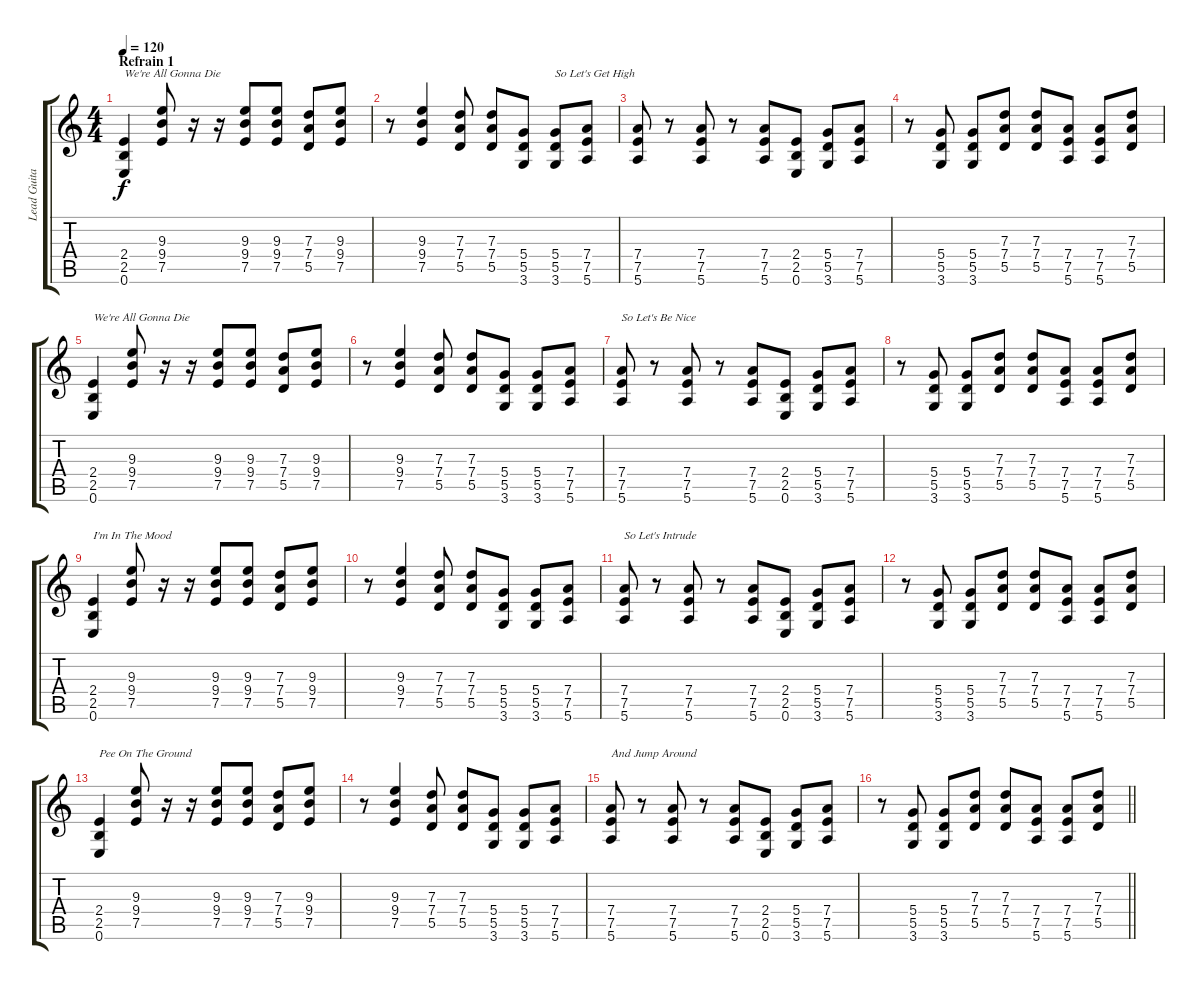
\track ("Lead Guitar" "Lead Guita") {instrument distortionguitar}
\staff {score tabs}
\tuning (E4 B3 G3 D3 A2 E2) {hide}
\ts (4 4)
\section ("" "Refrain 1")
\tempo 120
\clef g2
\ks c
(2.4 2.5 0.6).4{txt "We're All Gonna Die" dy f} (9.3 9.4 7.5).8 r.16 r.16 (9.3 9.4 7.5).8 (9.3 9.4 7.5).8 (7.3 7.4 5.5).8 (9.3 9.4 7.5).8 |
r.8 (9.3 9.4 7.5).4 (7.3 7.4 5.5).8 (7.3 7.4 5.5).8 (5.4 5.5 3.6).8 (5.4 5.5 3.6).8{txt "So Let's Get High"} (7.4 7.5 5.6).8 |
(7.4 7.5 5.6).8 r.8 (7.4 7.5 5.6).8 r.8 (7.4 7.5 5.6).8 (2.4 2.5 0.6).8 (5.4 5.5 3.6).8 (7.4 7.5 5.6).8 |
r.8 (5.4 5.5 3.6).8 (5.4 5.5 3.6).8 (7.3 7.4 5.5).8 (7.3 7.4 5.5).8 (7.4 7.5 5.6).8 (7.4 7.5 5.6).8 (7.3 7.4 5.5).8 |
(2.4 2.5 0.6).4{txt "We're All Gonna Die"} (9.3 9.4 7.5).8 r.16 r.16 (9.3 9.4 7.5).8 (9.3 9.4 7.5).8 (7.3 7.4 5.5).8 (9.3 9.4 7.5).8 |
r.8 (9.3 9.4 7.5).4 (7.3 7.4 5.5).8 (7.3 7.4 5.5).8 (5.4 5.5 3.6).8 (5.4 5.5 3.6).8 (7.4 7.5 5.6).8 |
(7.4 7.5 5.6).8{txt "So Let's Be Nice"} r.8 (7.4 7.5 5.6).8 r.8 (7.4 7.5 5.6).8 (2.4 2.5 0.6).8 (5.4 5.5 3.6).8 (7.4 7.5 5.6).8 |
r.8 (5.4 5.5 3.6).8 (5.4 5.5 3.6).8 (7.3 7.4 5.5).8 (7.3 7.4 5.5).8 (7.4 7.5 5.6).8 (7.4 7.5 5.6).8 (7.3 7.4 5.5).8 |
(2.4 2.5 0.6).4{txt "I'm In The Mood"} (9.3 9.4 7.5).8 r.16 r.16 (9.3 9.4 7.5).8 (9.3 9.4 7.5).8 (7.3 7.4 5.5).8 (9.3 9.4 7.5).8 |
r.8 (9.3 9.4 7.5).4 (7.3 7.4 5.5).8 (7.3 7.4 5.5).8 (5.4 5.5 3.6).8 (5.4 5.5 3.6).8 (7.4 7.5 5.6).8 |
(7.4 7.5 5.6).8{txt "So Let's Intrude"} r.8 (7.4 7.5 5.6).8 r.8 (7.4 7.5 5.6).8 (2.4 2.5 0.6).8 (5.4 5.5 3.6).8 (7.4 7.5 5.6).8 |
r.8 (5.4 5.5 3.6).8 (5.4 5.5 3.6).8 (7.3 7.4 5.5).8 (7.3 7.4 5.5).8 (7.4 7.5 5.6).8 (7.4 7.5 5.6).8 (7.3 7.4 5.5).8 |
(2.4 2.5 0.6).4{txt "Pee On The Ground"} (9.3 9.4 7.5).8 r.16 r.16 (9.3 9.4 7.5).8 (9.3 9.4 7.5).8 (7.3 7.4 5.5).8 (9.3 9.4 7.5).8 |
r.8 (9.3 9.4 7.5).4 (7.3 7.4 5.5).8 (7.3 7.4 5.5).8 (5.4 5.5 3.6).8 (5.4 5.5 3.6).8 (7.4 7.5 5.6).8 |
(7.4 7.5 5.6).8{txt "And Jump Around"} r.8 (7.4 7.5 5.6).8 r.8 (7.4 7.5 5.6).8 (2.4 2.5 0.6).8 (5.4 5.5 3.6).8 (7.4 7.5 5.6).8 |
\barLineRight lightlight
r.8 (5.4 5.5 3.6).8 (5.4 5.5 3.6).8 (7.3 7.4 5.5).8 (7.3 7.4 5.5).8 (7.4 7.5 5.6).8 (7.4 7.5 5.6).8 (7.3 7.4 5.5).8
